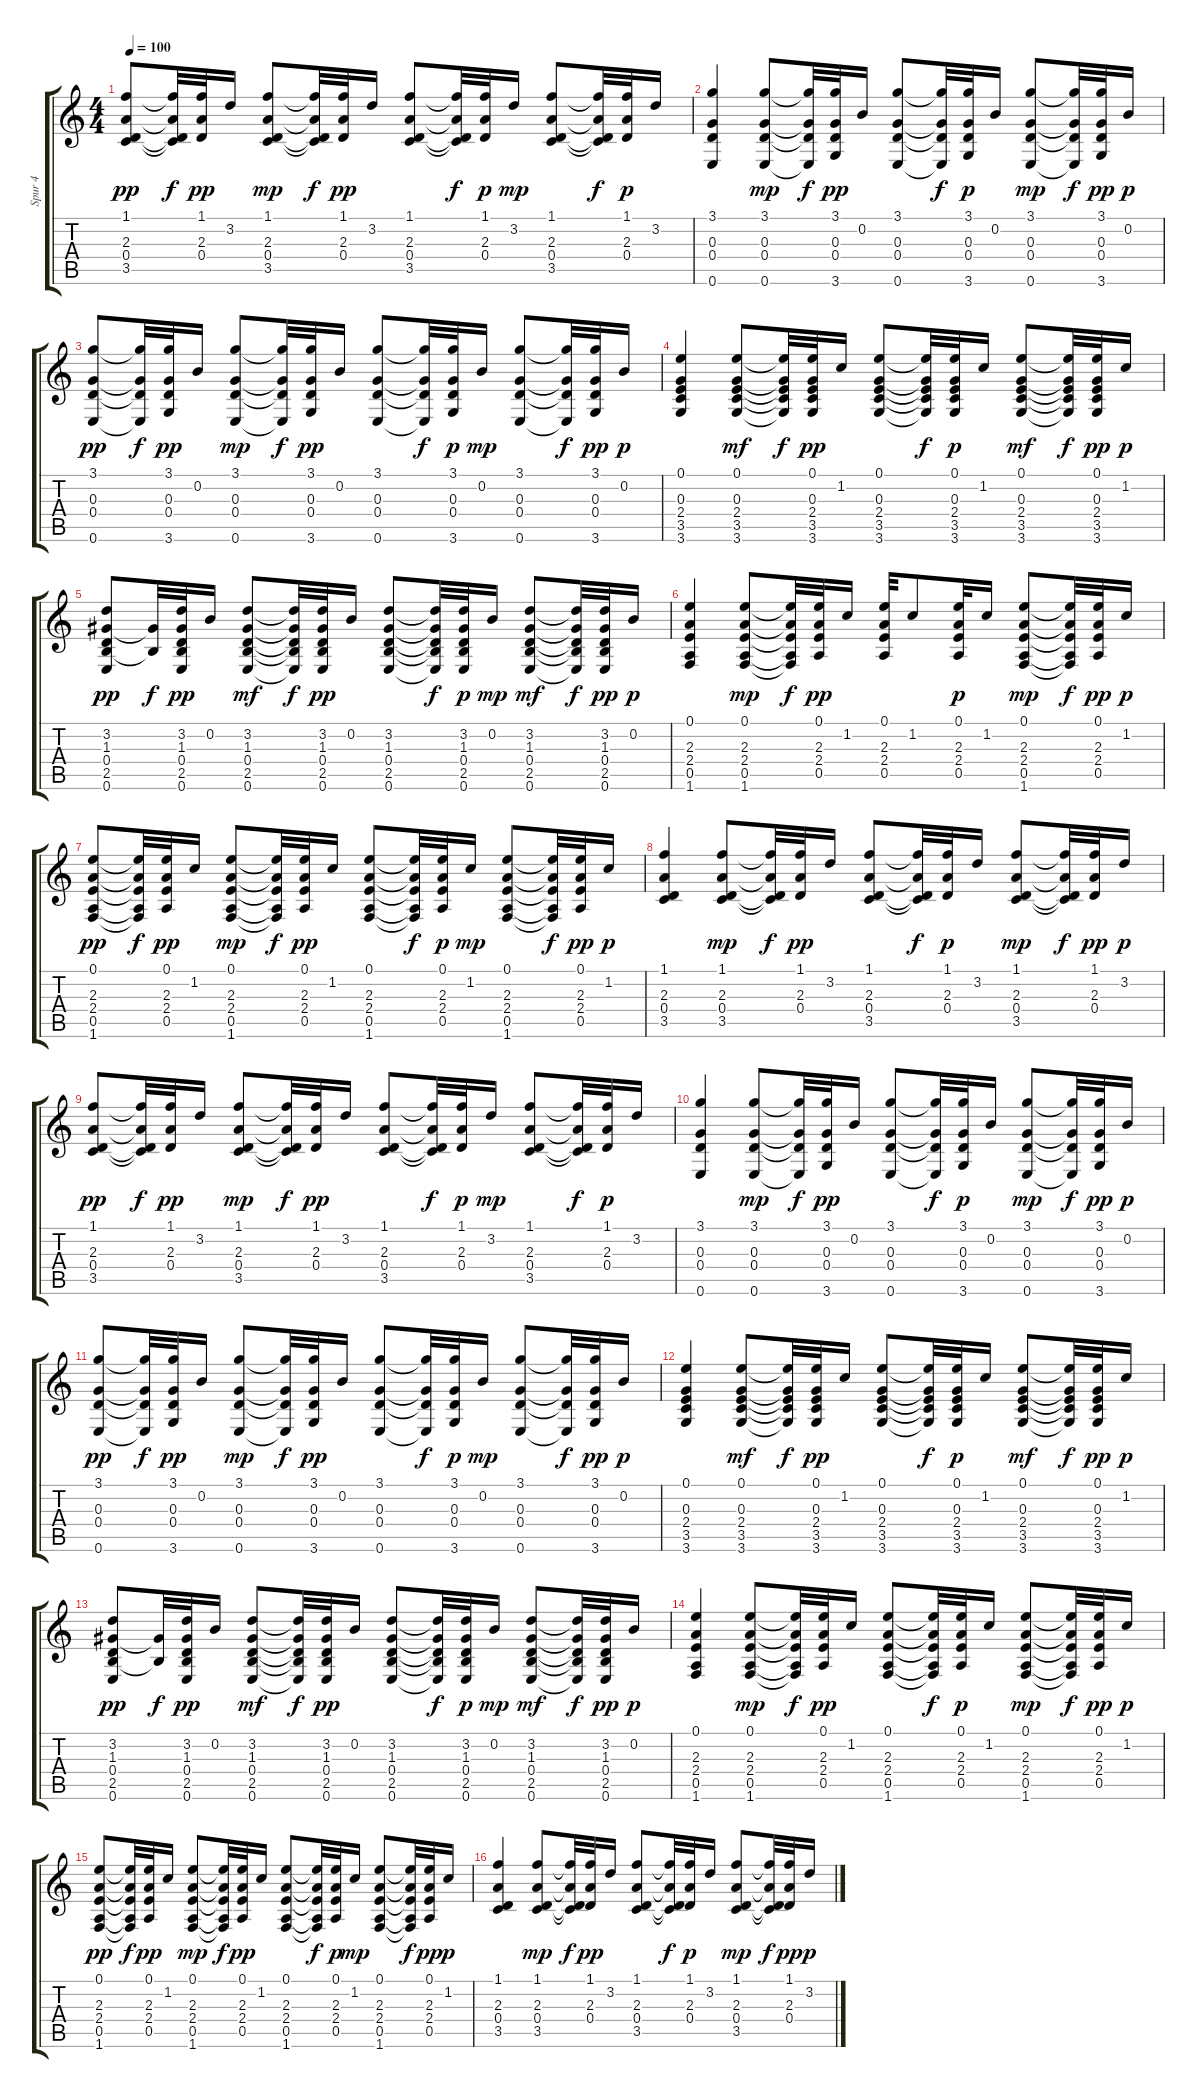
\track ("Spur 4" "Spur 4") {instrument acousticguitarsteel}
\staff {score tabs}
\tuning (E4 B3 G3 D3 A2 E2) {hide}
\ts (4 4)
\tempo 100
\clef g2
\ks c
(1.1 2.3 0.4 3.5).8{dy pp} (1.1{t} 2.3{t} 0.4{t} 3.5{t}).32{dy f} (1.1 2.3 0.4).32{dy pp} 3.2.16 (1.1 2.3 0.4 3.5).8{dy mp} (1.1{t} 2.3{t} 0.4{t} 3.5{t}).32{dy f} (1.1 2.3 0.4).32{dy pp} 3.2.16 (1.1 2.3 0.4 3.5).8 (1.1{t} 2.3{t} 0.4{t} 3.5{t}).32{dy f} (1.1 2.3 0.4).32{dy p} 3.2.16{dy mp} (1.1 2.3 0.4 3.5).8 (1.1{t} 2.3{t} 0.4{t} 3.5{t}).32{dy f} (1.1 2.3 0.4).32{dy p} 3.2.16 |
(3.1 0.3 0.4 0.6).4 (3.1 0.3 0.4 0.6).8{dy mp} (3.1{t} 0.3{t} 0.4{t} 0.6{t}).32{dy f} (3.1 0.3 0.4 3.6).32{dy pp} 0.2.16 (3.1 0.3 0.4 0.6).8 (3.1{t} 0.3{t} 0.4{t} 0.6{t}).32{dy f} (3.1 0.3 0.4 3.6).32{dy p} 0.2.16 (3.1 0.3 0.4 0.6).8{dy mp} (3.1{t} 0.3{t} 0.4{t} 0.6{t}).32{dy f} (3.1 0.3 0.4 3.6).32{dy pp} 0.2.16{dy p} |
(3.1 0.3 0.4 0.6).8{dy pp} (3.1{t} 0.3{t} 0.4{t} 0.6{t}).32{dy f} (3.1 0.3 0.4 3.6).32{dy pp} 0.2.16 (3.1 0.3 0.4 0.6).8{dy mp} (3.1{t} 0.3{t} 0.4{t} 0.6{t}).32{dy f} (3.1 0.3 0.4 3.6).32{dy pp} 0.2.16 (3.1 0.3 0.4 0.6).8 (3.1{t} 0.3{t} 0.4{t} 0.6{t}).32{dy f} (3.1 0.3 0.4 3.6).32{dy p} 0.2.16{dy mp} (3.1 0.3 0.4 0.6).8 (3.1{t} 0.3{t} 0.4{t} 0.6{t}).32{dy f} (3.1 0.3 0.4 3.6).32{dy pp} 0.2.16{dy p} |
(0.1 0.3 2.4 3.5 3.6).4 (0.1 0.3 2.4 3.5 3.6).8{dy mf} (0.1{t} 0.3{t} 2.4{t} 3.5{t} 3.6{t}).32{dy f} (0.1 0.3 2.4 3.5 3.6).32{dy pp} 1.2.16 (0.1 0.3 2.4 3.5 3.6).8 (0.1{t} 0.3{t} 2.4{t} 3.5{t} 3.6{t}).32{dy f} (0.1 0.3 2.4 3.5 3.6).32{dy p} 1.2.16 (0.1 0.3 2.4 3.5 3.6).8{dy mf} (0.1{t} 0.3{t} 2.4{t} 3.5{t} 3.6{t}).32{dy f} (0.1 0.3 2.4 3.5 3.6).32{dy pp} 1.2.16{dy p} |
(3.2 1.3 0.4 2.5 0.6).8{dy pp} (1.3{t} 2.5{t}).32{dy f} (3.2 1.3 0.4 2.5 0.6).32{dy pp} 0.2.16 (3.2 1.3 0.4 2.5 0.6).8{dy mf} (3.2{t} 1.3{t} 0.4{t} 2.5{t} 0.6{t}).32{dy f} (3.2 1.3 0.4 2.5 0.6).32{dy pp} 0.2.16 (3.2 1.3 0.4 2.5 0.6).8 (3.2{t} 1.3{t} 0.4{t} 2.5{t} 0.6{t}).32{dy f} (3.2 1.3 0.4 2.5 0.6).32{dy p} 0.2.16{dy mp} (3.2 1.3 0.4 2.5 0.6).8{dy mf} (3.2{t} 1.3{t} 0.4{t} 2.5{t} 0.6{t}).32{dy f} (3.2 1.3 0.4 2.5 0.6).32{dy pp} 0.2.16{dy p} |
(0.1 2.3 2.4 0.5 1.6).4 (0.1 2.3 2.4 0.5 1.6).8{dy mp} (0.1{t} 2.3{t} 2.4{t} 0.5{t} 1.6{t}).32{dy f} (0.1 2.3 2.4 0.5).32{dy pp} 1.2.16 (0.1 2.3 2.4 0.5).32 1.2.8 (0.1 2.3 2.4 0.5).32{dy p} 1.2.16 (0.1 2.3 2.4 0.5 1.6).8{dy mp} (0.1{t} 2.3{t} 2.4{t} 0.5{t} 1.6{t}).32{dy f} (0.1 2.3 2.4 0.5).32{dy pp} 1.2.16{dy p} |
(0.1 2.3 2.4 0.5 1.6).8{dy pp} (0.1{t} 2.3{t} 2.4{t} 0.5{t} 1.6{t}).32{dy f} (0.1 2.3 2.4 0.5).32{dy pp} 1.2.16 (0.1 2.3 2.4 0.5 1.6).8{dy mp} (0.1{t} 2.3{t} 2.4{t} 0.5{t} 1.6{t}).32{dy f} (0.1 2.3 2.4 0.5).32{dy pp} 1.2.16 (0.1 2.3 2.4 0.5 1.6).8 (0.1{t} 2.3{t} 2.4{t} 0.5{t} 1.6{t}).32{dy f} (0.1 2.3 2.4 0.5).32{dy p} 1.2.16{dy mp} (0.1 2.3 2.4 0.5 1.6).8 (0.1{t} 2.3{t} 2.4{t} 0.5{t} 1.6{t}).32{dy f} (0.1 2.3 2.4 0.5).32{dy pp} 1.2.16{dy p} |
(1.1 2.3 0.4 3.5).4 (1.1 2.3 0.4 3.5).8{dy mp} (1.1{t} 2.3{t} 0.4{t} 3.5{t}).32{dy f} (1.1 2.3 0.4).32{dy pp} 3.2.16 (1.1 2.3 0.4 3.5).8 (1.1{t} 2.3{t} 0.4{t} 3.5{t}).32{dy f} (1.1 2.3 0.4).32{dy p} 3.2.16 (1.1 2.3 0.4 3.5).8{dy mp} (1.1{t} 2.3{t} 0.4{t} 3.5{t}).32{dy f} (1.1 2.3 0.4).32{dy pp} 3.2.16{dy p} |
(1.1 2.3 0.4 3.5).8{dy pp} (1.1{t} 2.3{t} 0.4{t} 3.5{t}).32{dy f} (1.1 2.3 0.4).32{dy pp} 3.2.16 (1.1 2.3 0.4 3.5).8{dy mp} (1.1{t} 2.3{t} 0.4{t} 3.5{t}).32{dy f} (1.1 2.3 0.4).32{dy pp} 3.2.16 (1.1 2.3 0.4 3.5).8 (1.1{t} 2.3{t} 0.4{t} 3.5{t}).32{dy f} (1.1 2.3 0.4).32{dy p} 3.2.16{dy mp} (1.1 2.3 0.4 3.5).8 (1.1{t} 2.3{t} 0.4{t} 3.5{t}).32{dy f} (1.1 2.3 0.4).32{dy p} 3.2.16 |
(3.1 0.3 0.4 0.6).4 (3.1 0.3 0.4 0.6).8{dy mp} (3.1{t} 0.3{t} 0.4{t} 0.6{t}).32{dy f} (3.1 0.3 0.4 3.6).32{dy pp} 0.2.16 (3.1 0.3 0.4 0.6).8 (3.1{t} 0.3{t} 0.4{t} 0.6{t}).32{dy f} (3.1 0.3 0.4 3.6).32{dy p} 0.2.16 (3.1 0.3 0.4 0.6).8{dy mp} (3.1{t} 0.3{t} 0.4{t} 0.6{t}).32{dy f} (3.1 0.3 0.4 3.6).32{dy pp} 0.2.16{dy p} |
(3.1 0.3 0.4 0.6).8{dy pp} (3.1{t} 0.3{t} 0.4{t} 0.6{t}).32{dy f} (3.1 0.3 0.4 3.6).32{dy pp} 0.2.16 (3.1 0.3 0.4 0.6).8{dy mp} (3.1{t} 0.3{t} 0.4{t} 0.6{t}).32{dy f} (3.1 0.3 0.4 3.6).32{dy pp} 0.2.16 (3.1 0.3 0.4 0.6).8 (3.1{t} 0.3{t} 0.4{t} 0.6{t}).32{dy f} (3.1 0.3 0.4 3.6).32{dy p} 0.2.16{dy mp} (3.1 0.3 0.4 0.6).8 (3.1{t} 0.3{t} 0.4{t} 0.6{t}).32{dy f} (3.1 0.3 0.4 3.6).32{dy pp} 0.2.16{dy p} |
(0.1 0.3 2.4 3.5 3.6).4 (0.1 0.3 2.4 3.5 3.6).8{dy mf} (0.1{t} 0.3{t} 2.4{t} 3.5{t} 3.6{t}).32{dy f} (0.1 0.3 2.4 3.5 3.6).32{dy pp} 1.2.16 (0.1 0.3 2.4 3.5 3.6).8 (0.1{t} 0.3{t} 2.4{t} 3.5{t} 3.6{t}).32{dy f} (0.1 0.3 2.4 3.5 3.6).32{dy p} 1.2.16 (0.1 0.3 2.4 3.5 3.6).8{dy mf} (0.1{t} 0.3{t} 2.4{t} 3.5{t} 3.6{t}).32{dy f} (0.1 0.3 2.4 3.5 3.6).32{dy pp} 1.2.16{dy p} |
(3.2 1.3 0.4 2.5 0.6).8{dy pp} (1.3{t} 2.5{t}).32{dy f} (3.2 1.3 0.4 2.5 0.6).32{dy pp} 0.2.16 (3.2 1.3 0.4 2.5 0.6).8{dy mf} (3.2{t} 1.3{t} 0.4{t} 2.5{t} 0.6{t}).32{dy f} (3.2 1.3 0.4 2.5 0.6).32{dy pp} 0.2.16 (3.2 1.3 0.4 2.5 0.6).8 (3.2{t} 1.3{t} 0.4{t} 2.5{t} 0.6{t}).32{dy f} (3.2 1.3 0.4 2.5 0.6).32{dy p} 0.2.16{dy mp} (3.2 1.3 0.4 2.5 0.6).8{dy mf} (3.2{t} 1.3{t} 0.4{t} 2.5{t} 0.6{t}).32{dy f} (3.2 1.3 0.4 2.5 0.6).32{dy pp} 0.2.16{dy p} |
(0.1 2.3 2.4 0.5 1.6).4 (0.1 2.3 2.4 0.5 1.6).8{dy mp} (0.1{t} 2.3{t} 2.4{t} 0.5{t} 1.6{t}).32{dy f} (0.1 2.3 2.4 0.5).32{dy pp} 1.2.16 (0.1 2.3 2.4 0.5 1.6).8 (0.1{t} 2.3{t} 2.4{t} 0.5{t} 1.6{t}).32{dy f} (0.1 2.3 2.4 0.5).32{dy p} 1.2.16 (0.1 2.3 2.4 0.5 1.6).8{dy mp} (0.1{t} 2.3{t} 2.4{t} 0.5{t} 1.6{t}).32{dy f} (0.1 2.3 2.4 0.5).32{dy pp} 1.2.16{dy p} |
(0.1 2.3 2.4 0.5 1.6).8{dy pp} (0.1{t} 2.3{t} 2.4{t} 0.5{t} 1.6{t}).32{dy f} (0.1 2.3 2.4 0.5).32{dy pp} 1.2.16 (0.1 2.3 2.4 0.5 1.6).8{dy mp} (0.1{t} 2.3{t} 2.4{t} 0.5{t} 1.6{t}).32{dy f} (0.1 2.3 2.4 0.5).32{dy pp} 1.2.16 (0.1 2.3 2.4 0.5 1.6).8 (0.1{t} 2.3{t} 2.4{t} 0.5{t} 1.6{t}).32{dy f} (0.1 2.3 2.4 0.5).32{dy p} 1.2.16{dy mp} (0.1 2.3 2.4 0.5 1.6).8 (0.1{t} 2.3{t} 2.4{t} 0.5{t} 1.6{t}).32{dy f} (0.1 2.3 2.4 0.5).32{dy pp} 1.2.16{dy p} |
(1.1 2.3 0.4 3.5).4 (1.1 2.3 0.4 3.5).8{dy mp} (1.1{t} 2.3{t} 0.4{t} 3.5{t}).32{dy f} (1.1 2.3 0.4).32{dy pp} 3.2.16 (1.1 2.3 0.4 3.5).8 (1.1{t} 2.3{t} 0.4{t} 3.5{t}).32{dy f} (1.1 2.3 0.4).32{dy p} 3.2.16 (1.1 2.3 0.4 3.5).8{dy mp} (1.1{t} 2.3{t} 0.4{t} 3.5{t}).32{dy f} (1.1 2.3 0.4).32{dy pp} 3.2.16{dy p}
